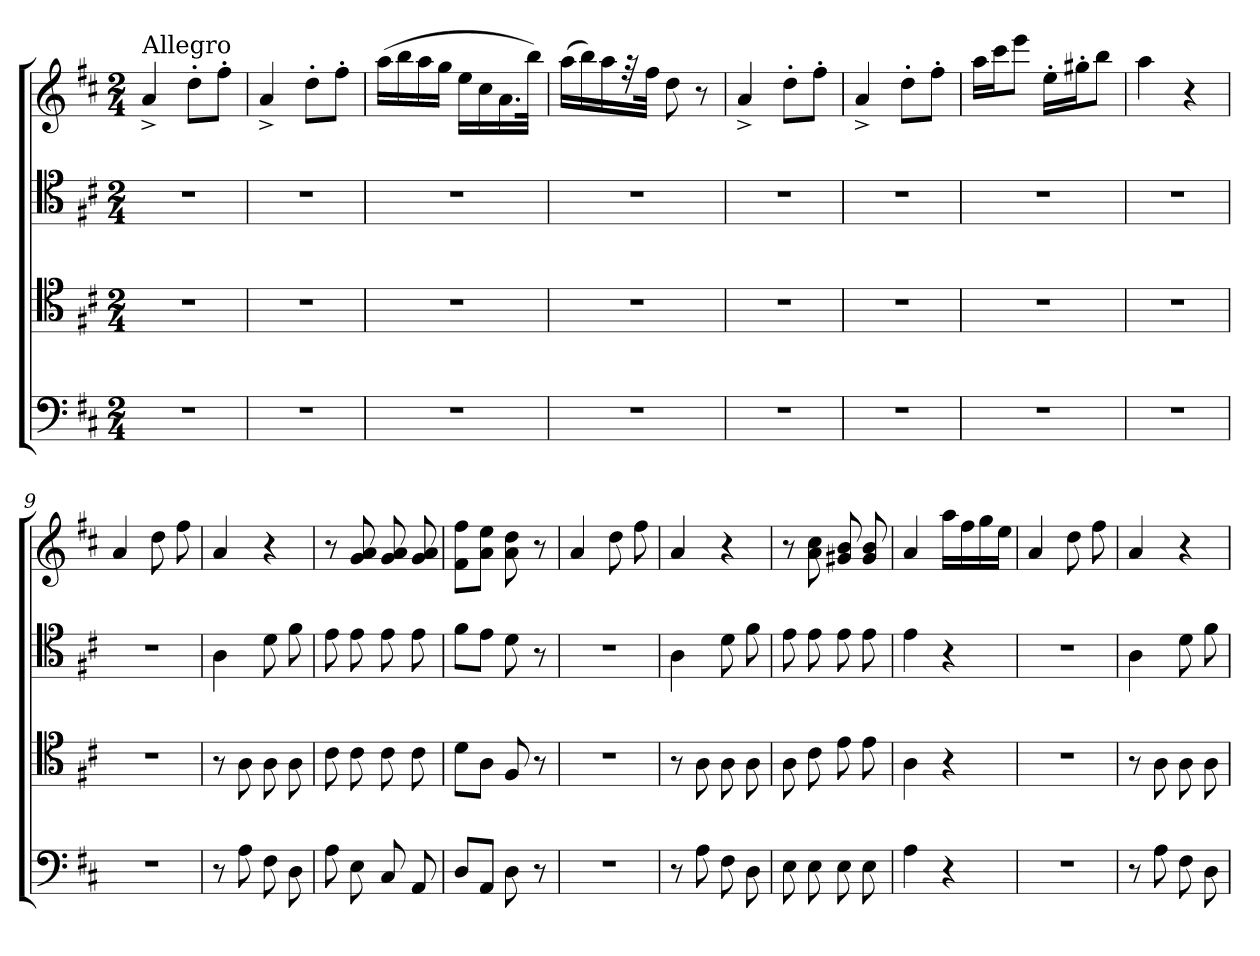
**kern	**kern	**kern	**kern
*part4	*part3	*part2	*part1
*staff4	*staff3	*staff2	*staff1
*clefF4	*clefC4	*clefC4	*clefG2
*k[f#c#]	*k[f#c#]	*k[f#c#]	*k[f#c#]
*D:	*D:	*D:	*D:
*M2/4	*M2/4	*M2/4	*M2/4
=1	=1	=1	=1
!	!	!	!LO:TX:a:t=Allegro
2r	2r	2r	4a^</
.	.	.	8dd'>\L
.	.	.	8ff#'>\J
=2	=2	=2	=2
2r	2r	2r	4a^</
.	.	.	8dd'>\L
.	.	.	8ff#'>\J
=3	=3	=3	=3
2r	2r	2r	(>16aa\LL
.	.	.	16bb\
.	.	.	16aa\
.	.	.	16gg\JJ
.	.	.	16ee\LL
.	.	.	16cc#\
.	.	.	16.a\
.	.	.	32bb\JJk)
=4	=4	=4	=4
2r	2r	2r	(>16aa\LL
.	.	.	16bb\)
.	.	.	16aa\
.	.	.	32r
.	.	.	32ff#\JJk
.	.	.	8dd\
.	.	.	8r
=5	=5	=5	=5
2r	2r	2r	4a^</
.	.	.	8dd'>\L
.	.	.	8ff#'>\J
=6	=6	=6	=6
2r	2r	2r	4a^</
.	.	.	8dd'>\L
.	.	.	8ff#'>\J
!!LO:LB:g=z
=7	=7	=7	=7
2r	2r	2r	16aa\LL
.	.	.	16ccc#\J
.	.	.	8eee\J
.	.	.	16ee'>\LL
.	.	.	16gg#X'>\J
.	.	.	8bb\J
=8	=8	=8	=8
2r	2r	2r	4aa\
.	.	.	4r
=9	=9	=9	=9
2r	2r	2r	4a/
.	.	.	8dd\
.	.	.	8ff#\
=10	=10	=10	=10
8r	8r	4A\	4a/
8A\	8A\	.	.
8F#\	8A\	8d\	4r
8D\	8A\	8f#\	.
=11	=11	=11	=11
8A\	8c#\	8e\	8r
8E\	8c#\	8e\	8g/ 8a/
8C#/	8c#\	8e\	8g/ 8a/
8AA/	8c#\	8e\	8g/ 8a/
=12	=12	=12	=12
8D/L	8d\L	8f#\L	8f#\ 8ff#\L
8AA/J	8A\J	8e\J	8a\ 8ee\J
8D\	8F#/	8d\	8a\ 8dd\
8r	8r	8r	8r
=13	=13	=13	=13
2r	2r	2r	4a/
.	.	.	8dd\
.	.	.	8ff#\
=14	=14	=14	=14
8r	8r	4A\	4a/
8A\	8A\	.	.
8F#\	8A\	8d\	4r
8D\	8A\	8f#\	.
!!LO:LB:g=z
=15	=15	=15	=15
8E\	8A\	8e\	8r
8E\	8c#\	8e\	8a\ 8cc#\
8E\	8e\	8e\	8g#X/ 8b/
8E\	8e\	8e\	8g#/ 8b/
=16	=16	=16	=16
4A\	4A\	4e\	4a/
4r	4r	4r	16aa\LL
.	.	.	16ff#\
.	.	.	16gg\
.	.	.	16ee\JJ
=17	=17	=17	=17
2r	2r	2r	4a/
.	.	.	8dd\
.	.	.	8ff#\
=18	=18	=18	=18
8r	8r	4A\	4a/
8A\	8A\	.	.
8F#\	8A\	8d\	4r
8D\	8A\	8f#\	.
=	=	=	=
*-	*-	*-	*-
